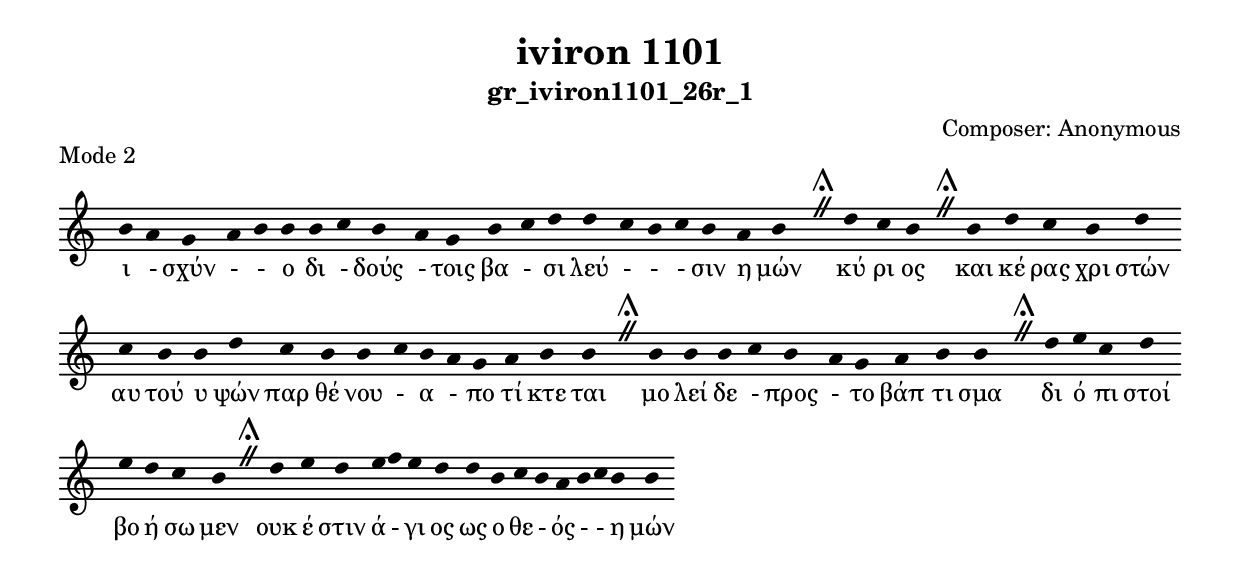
\include "gregorian.ly"

	\header {
 	  title = "iviron 1101"
	  subtitle = "gr_iviron1101_26r_1"
	  composer = "Composer: Αnonymous"
	  piece = "Mode 2"
	}

	chant = {
	  b'4 a'4 g'4 a'4 b'4 b'4 b'4 c''4 b'4 a'4 g'4 b'4 c''4 d''4 d''4 c''4 b'4 c''4 b'4 a'4 b'4 \divisioMaior
 d''4 c''4 b'4 \divisioMaior
 b'4 d''4 c''4 b'4 d''4 c''4 b'4 b'4 d''4 c''4 b'4 b'4 c''4 b'4 a'4 g'4 a'4 b'4 b'4 \divisioMaior
 b'4 b'4 b'4 c''4 b'4 a'4 g'4 a'4 b'4 b'4 \divisioMaior
 d''4 e''4 c''4 d''4 e''4 d''4 c''4 b'4 \divisioMaior
 d''4 e''4 d''4 e''4 f''4 e''4 d''4 d''4 b'4 c''4 b'4 a'4 b'4 c''4 b'4 b'4\finalis
	}

	verba = \lyricmode {ι - σχύν -  - ο δι - δούς - τοις βα - σι λεύ -  -  - σιν η μών 
κύ ρι ος 
και κέ ρας χρι στών αυ τού υ ψών παρ θέ νου - α - πο τί κτε ται 
μο λεί δε - προς - το βάπ τι σμα 
δι ό πι στοί βο ή σω μεν 
ουκ έ στιν ά - γι ος ως ο θε - ός -  - η μών 
	}


	\score {
	  \new Staff <<
	  \new Voice = "melody" \chant
	  \new Lyrics = "one" \lyricsto melody \verba
	  >>
	  \layout {
	    \context {
	      \Staff
	      \remove "Time_signature_engraver"
	      \remove "Bar_engraver"
	    }
	    \context {
	      \Voice
	      \remove "Stem_engraver"
	    }
	  }
	}